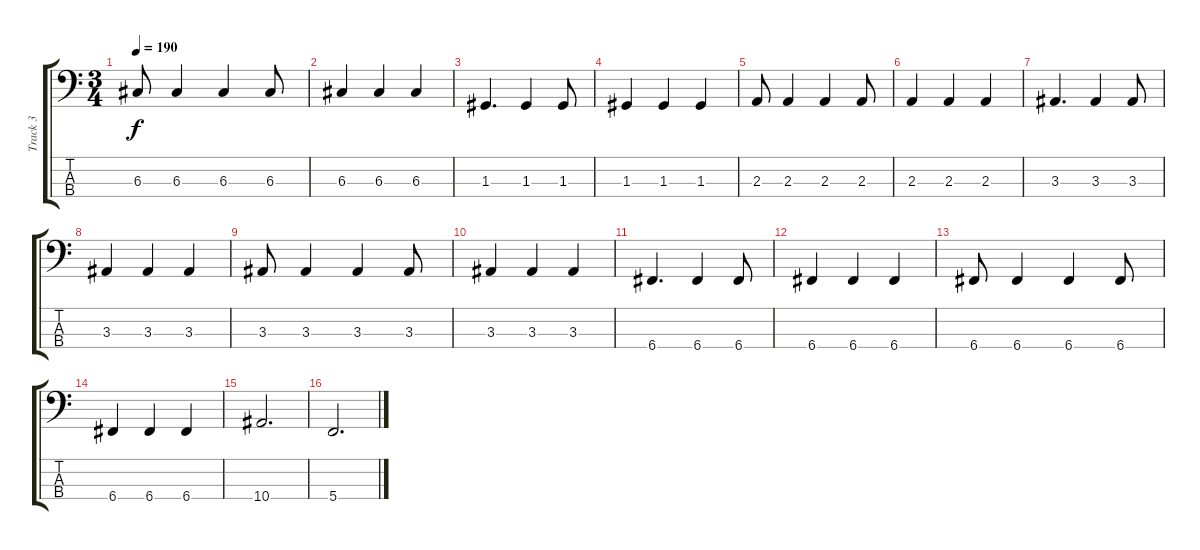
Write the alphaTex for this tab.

\track ("Track 3" "Track 3") {instrument electricbassfinger}
\staff {score tabs}
\tuning (F2 C2 G1 C1) {hide}
\ts (3 4)
\tempo 190
\clef f4
\ks c
6.3.8{dy f} 6.3.4 6.3.4 6.3.8 |
6.3.4 6.3.4 6.3.4 |
1.3.4{d} 1.3.4 1.3.8 |
1.3.4 1.3.4 1.3.4 |
2.3.8 2.3.4 2.3.4 2.3.8 |
2.3.4 2.3.4 2.3.4 |
3.3.4{d} 3.3.4 3.3.8 |
3.3.4 3.3.4 3.3.4 |
3.3.8 3.3.4 3.3.4 3.3.8 |
3.3.4 3.3.4 3.3.4 |
6.4.4{d} 6.4.4 6.4.8 |
6.4.4 6.4.4 6.4.4 |
6.4.8 6.4.4 6.4.4 6.4.8 |
6.4.4 6.4.4 6.4.4 |
10.4.2{d} |
5.4.2{d}
